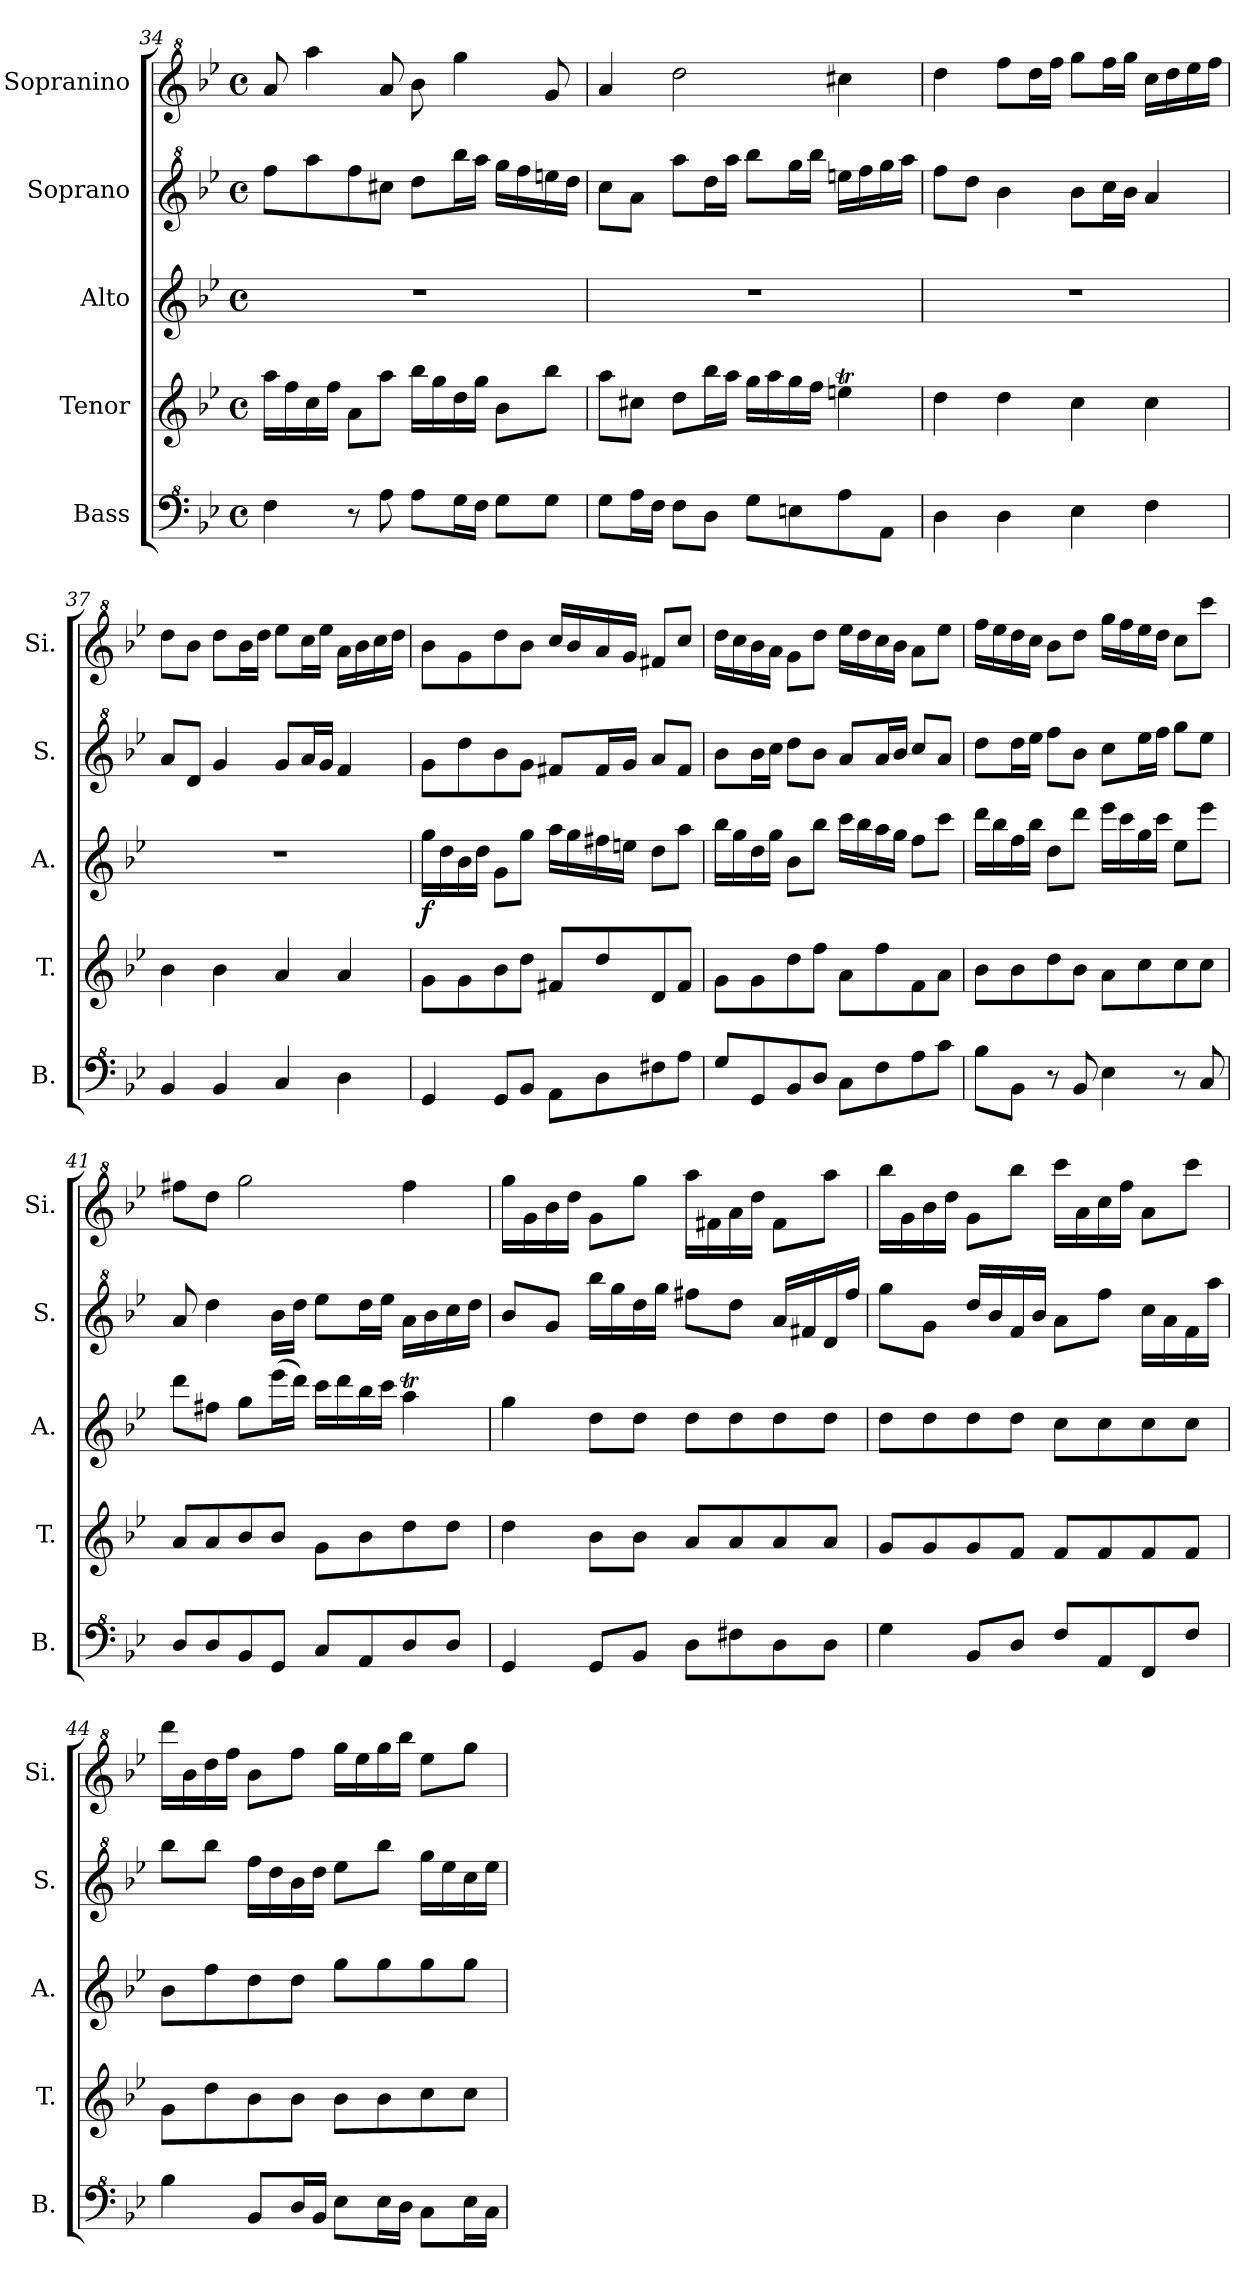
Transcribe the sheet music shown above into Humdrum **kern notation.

**kern	**kern	**kern	**dynam	**kern	**kern
*part5	*part4	*part3	*part3	*part2	*part1
*staff5	*staff4	*staff3	*staff3	*staff2	*staff1
*I"Bass	*I"Tenor	*I"Alto	*	*I"Soprano	*I"Sopranino
*I'B.	*I'T.	*I'A.	*	*I'S.	*I'Si.
*clefF^4	*clefG2	*clefG2	*	*clefG^2	*clefG^2
*k[b-e-]	*k[b-e-]	*k[b-e-]	*	*k[b-e-]	*k[b-e-]
*M4/4	*M4/4	*M4/4	*	*M4/4	*M4/4
*met(c)	*met(c)	*met(c)	*	*met(c)	*met(c)
=34	=34	=34	=34	=34	=34
4f\	16aa\LL	1r	.	8fff\L	8aa/
.	16ff\	.	.	.	.
.	16cc\	.	.	8aaa\	4aaa\
.	16ff\JJ	.	.	.	.
8r	8a\L	.	.	8fff\	.
8a\	8aa\J	.	.	8ccc#X\J	8aa/
8a\L	16bb-\LL	.	.	8ddd\L	8bb-\
.	16gg\	.	.	.	.
16g\L	16dd\	.	.	16bbb-\L	4ggg\
16f\JJ	16gg\JJ	.	.	16aaa\JJ	.
8g\L	8b-\L	.	.	16ggg\LL	.
.	.	.	.	16fff\	.
8g\J	8bb-\J	.	.	16eeen\	8gg/
.	.	.	.	16ddd\JJ	.
=35	=35	=35	=35	=35	=35
8g\L	8aa\L	1r	.	8ccc\L	4aa/
16a\L	8cc#X\J	.	.	8aa\J	.
16f\JJ	.	.	.	.	.
8f\L	8dd\L	.	.	8aaa\L	2ddd\
8d\J	16bb-\L	.	.	16ddd\L	.
.	16aa\JJ	.	.	16aaa\JJ	.
8g\L	16gg\LL	.	.	8bbb-\L	.
.	16aa\	.	.	.	.
8en\	16gg\	.	.	16ggg\L	.
.	16ff\JJ	.	.	16bbb-\JJ	.
8a\	4eent\	.	.	16eeen\LL	4ccc#X\
.	.	.	.	16fff\	.
8A\J	.	.	.	16ggg\	.
.	.	.	.	16aaa\JJ	.
=36	=36	=36	=36	=36	=36
4d\	4dd\	1r	.	8fff\L	4ddd\
.	.	.	.	8ddd\J	.
4d\	4dd\	.	.	4bb-\	8fff\L
.	.	.	.	.	16ddd\L
.	.	.	.	.	16fff\JJ
4e-\	4cc\	.	.	8bb-\L	8ggg\L
.	.	.	.	16ccc\L	16fff\L
.	.	.	.	16bb-\JJ	16ggg\JJ
4f\	4cc\	.	.	4aa/	16ccc\LL
.	.	.	.	.	16ddd\
.	.	.	.	.	16eee-\
.	.	.	.	.	16fff\JJ
!!LO:LB:g=z
=37	=37	=37	=37	=37	=37
4B-/	4b-\	1r	.	8aa/L	8ddd\L
.	.	.	.	8dd/J	8bb-\J
4B-/	4b-\	.	.	4gg/	8ddd\L
.	.	.	.	.	16bb-\L
.	.	.	.	.	16ddd\JJ
4c/	4a/	.	.	8gg/L	8eee-\L
.	.	.	.	16aa/L	16ccc\L
.	.	.	.	16gg/JJ	16eee-\JJ
4d\	4a/	.	.	4ff/	16aa\LL
.	.	.	.	.	16bb-\
.	.	.	.	.	16ccc\
.	.	.	.	.	16ddd\JJ
=38	=38	=38	=38	=38	=38
!	!	!	!LO:DY:b	!	!
4G/	8g\L	16gg\LL	f	8gg\L	8bb-\L
.	.	16dd\	.	.	.
.	8g\	16b-\	.	8ddd\	8gg\
.	.	16dd\JJ	.	.	.
8G/L	8b-\	8g\L	.	8bb-\	8ddd\
8B-/J	8dd\J	8gg\J	.	8gg\J	8bb-\J
8A\L	8f#X/L	16aa\LL	.	8ff#X/L	16ccc/LL
.	.	16gg\	.	.	16bb-/
8d\	8dd/	16ff#X\	.	16ff#/L	16aa/
.	.	16een\JJ	.	16gg/JJ	16gg/JJ
8f#X\	8d/	8dd\L	.	8aa/L	8ff#X/L
8a\J	8f#/J	8aa\J	.	8ff#/J	8ccc/J
=39	=39	=39	=39	=39	=39
8g/L	8g\L	16bb-\LL	.	8bb-\L	16ddd\LL
.	.	16gg\	.	.	16ccc\
8G/	8g\	16dd\	.	16bb-\L	16bb-\
.	.	16gg\JJ	.	16ccc\JJ	16aa\JJ
8B-/	8dd\	8b-\L	.	8ddd\L	8gg\L
8d/J	8ff\J	8bb-\J	.	8bb-\J	8ddd\J
8c\L	8a\L	16ccc\LL	.	8aa/L	16eee-\LL
.	.	16bb-\	.	.	16ddd\
8f\	8ff\	16aa\	.	16aa/L	16ccc\
.	.	16gg\JJ	.	16bb-/JJ	16bb-\JJ
8a\	8f\	8ff\L	.	8ccc/L	8aa\L
8cc\J	8a\J	8ccc\J	.	8aa/J	8eee-\J
=40	=40	=40	=40	=40	=40
8b-\L	8b-\L	16ddd\LL	.	8ddd\L	16fff\LL
.	.	16bb-\	.	.	16eee-\
8B-\J	8b-\	16ff\	.	16ddd\L	16ddd\
.	.	16bb-\JJ	.	16eee-\JJ	16ccc\JJ
8r	8dd\	8dd\L	.	8fff\L	8bb-\L
8B-/	8b-\J	8ddd\J	.	8bb-\J	8ddd\J
4e-\	8a\L	16eee-\LL	.	8ccc\L	16ggg\LL
.	.	16ccc\	.	.	16fff\
.	8cc\	16gg\	.	16eee-\L	16eee-\
.	.	16ccc\JJ	.	16fff\JJ	16ddd\JJ
8r	8cc\	8ee-\L	.	8ggg\L	8ccc\L
8c/	8cc\J	8eee-\J	.	8eee-\J	8cccc\J
=41	=41	=41	=41	=41	=41
8d/L	8a/L	8ddd\L	.	8aa/	8fff#X\L
8d/	8a/	8ff#X\J	.	4ddd\	8ddd\J
8B-/	8b-/	8gg\L	.	.	2ggg\
8G/J	8b-/J	(>16eee-\L	.	16bb-\LL	.
.	.	16ddd\JJ)	.	16ddd\JJ	.
8c/L	8g\L	16ccc\LL	.	8eee-\L	.
.	.	16ddd\	.	.	.
8A/	8b-\	16bb-\	.	16ddd\L	.
.	.	16ccc\JJ	.	16eee-\JJ	.
8d/	8dd\	4aat\	.	16aa\LL	4fff#\
.	.	.	.	16bb-\	.
8d/J	8dd\J	.	.	16ccc\	.
.	.	.	.	16ddd\JJ	.
=42	=42	=42	=42	=42	=42
4G/	4dd\	4gg\	.	8bb-/L	16ggg\LL
.	.	.	.	.	16gg\
.	.	.	.	8gg/J	16bb-\
.	.	.	.	.	16ddd\JJ
8G/L	8b-\L	8dd\L	.	16bbb-\LL	8gg\L
.	.	.	.	16ggg\	.
8B-/J	8b-\J	8dd\J	.	16ddd\	8ggg\J
.	.	.	.	16ggg\JJ	.
8d\L	8a/L	8dd\L	.	8fff#X\L	16aaa\LL
.	.	.	.	.	16ff#X\
8f#X\	8a/	8dd\	.	8ddd\J	16aa\
.	.	.	.	.	16ddd\JJ
8d\	8a/	8dd\	.	16aa/LL	8ff#\L
.	.	.	.	16ff#X/	.
8d\J	8a/J	8dd\J	.	16dd/	8aaa\J
.	.	.	.	16fff#/JJ	.
!!LO:LB:g=z
=43	=43	=43	=43	=43	=43
4g\	8g/L	8dd\L	.	8ggg\L	16bbb-\LL
.	.	.	.	.	16gg\
.	8g/	8dd\	.	8gg\J	16bb-\
.	.	.	.	.	16ddd\JJ
8B-/L	8g/	8dd\	.	16ddd/LL	8gg\L
.	.	.	.	16bb-/	.
8d/J	8f/J	8dd\J	.	16ff/	8bbb-\J
.	.	.	.	16bb-/JJ	.
8f/L	8f/L	8cc\L	.	8aa\L	16cccc\LL
.	.	.	.	.	16aa\
8A/	8f/	8cc\	.	8fff\J	16ccc\
.	.	.	.	.	16fff\JJ
8F/	8f/	8cc\	.	16ccc\LL	8aa\L
.	.	.	.	16aa\	.
8f/J	8f/J	8cc\J	.	16ff\	8cccc\J
.	.	.	.	16aaa\JJ	.
=44	=44	=44	=44	=44	=44
4b-\	8g\L	8b-\L	.	8bbb-\L	16dddd\LL
.	.	.	.	.	16bb-\
.	8dd\	8ff\	.	8bbb-\J	16ddd\
.	.	.	.	.	16fff\JJ
8B-/L	8b-\	8dd\	.	16fff\LL	8bb-\L
.	.	.	.	16ddd\	.
16d/L	8b-\J	8dd\J	.	16bb-\	8fff\J
16B-/JJ	.	.	.	16ddd\JJ	.
8e-\L	8b-\L	8gg\L	.	8eee-\L	16ggg\LL
.	.	.	.	.	16eee-\
16e-\L	8b-\	8gg\	.	8bbb-\J	16ggg\
16d\JJ	.	.	.	.	16bbb-\JJ
8c\L	8cc\	8gg\	.	16ggg\LL	8eee-\L
.	.	.	.	16eee-\	.
16e-\L	8cc\J	8gg\J	.	16ccc\	8ggg\J
16c\JJ	.	.	.	16eee-\JJ	.
=	=	=	=	=	=
*-	*-	*-	*-	*-	*-
